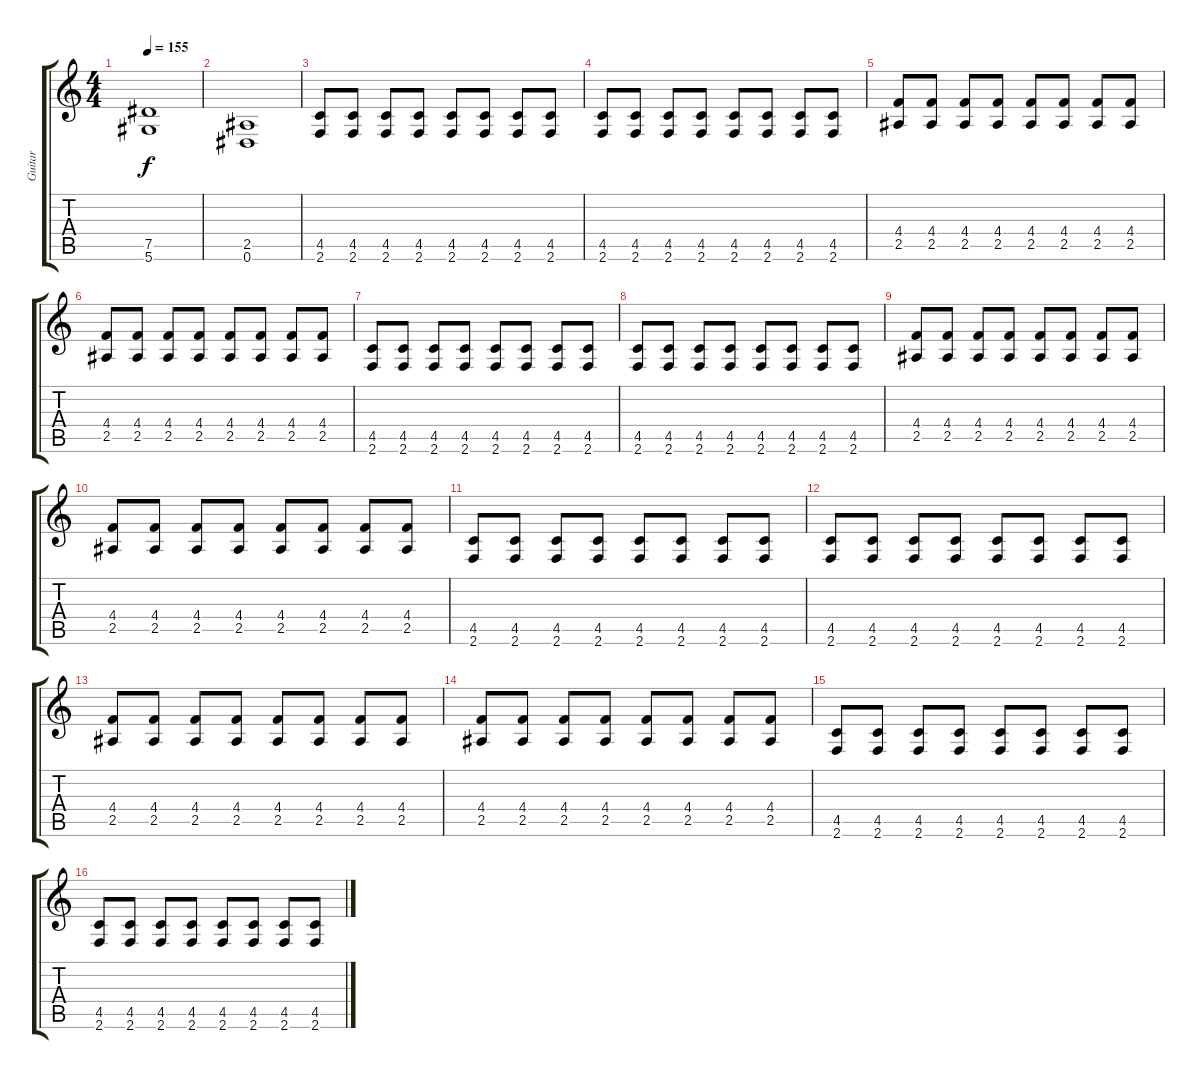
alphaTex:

\track ("Guitar" "Guitar") {instrument overdrivenguitar}
\staff {score tabs}
\tuning (Eb4 Bb3 Gb3 Db3 Ab2 Eb2) {hide}
\ts (4 4)
\tempo 155
\clef g2
\ks c
(7.5 5.6).1{dy f} |
(2.5 0.6).1 |
(4.5 2.6).8 (4.5 2.6).8 (4.5 2.6).8 (4.5 2.6).8 (4.5 2.6).8 (4.5 2.6).8 (4.5 2.6).8 (4.5 2.6).8 |
(4.5 2.6).8 (4.5 2.6).8 (4.5 2.6).8 (4.5 2.6).8 (4.5 2.6).8 (4.5 2.6).8 (4.5 2.6).8 (4.5 2.6).8 |
(4.4 2.5).8 (4.4 2.5).8 (4.4 2.5).8 (4.4 2.5).8 (4.4 2.5).8 (4.4 2.5).8 (4.4 2.5).8 (4.4 2.5).8 |
(4.4 2.5).8 (4.4 2.5).8 (4.4 2.5).8 (4.4 2.5).8 (4.4 2.5).8 (4.4 2.5).8 (4.4 2.5).8 (4.4 2.5).8 |
(4.5 2.6).8 (4.5 2.6).8 (4.5 2.6).8 (4.5 2.6).8 (4.5 2.6).8 (4.5 2.6).8 (4.5 2.6).8 (4.5 2.6).8 |
(4.5 2.6).8 (4.5 2.6).8 (4.5 2.6).8 (4.5 2.6).8 (4.5 2.6).8 (4.5 2.6).8 (4.5 2.6).8 (4.5 2.6).8 |
(4.4 2.5).8 (4.4 2.5).8 (4.4 2.5).8 (4.4 2.5).8 (4.4 2.5).8 (4.4 2.5).8 (4.4 2.5).8 (4.4 2.5).8 |
(4.4 2.5).8 (4.4 2.5).8 (4.4 2.5).8 (4.4 2.5).8 (4.4 2.5).8 (4.4 2.5).8 (4.4 2.5).8 (4.4 2.5).8 |
(4.5 2.6).8 (4.5 2.6).8 (4.5 2.6).8 (4.5 2.6).8 (4.5 2.6).8 (4.5 2.6).8 (4.5 2.6).8 (4.5 2.6).8 |
(4.5 2.6).8 (4.5 2.6).8 (4.5 2.6).8 (4.5 2.6).8 (4.5 2.6).8 (4.5 2.6).8 (4.5 2.6).8 (4.5 2.6).8 |
(4.4 2.5).8 (4.4 2.5).8 (4.4 2.5).8 (4.4 2.5).8 (4.4 2.5).8 (4.4 2.5).8 (4.4 2.5).8 (4.4 2.5).8 |
(4.4 2.5).8 (4.4 2.5).8 (4.4 2.5).8 (4.4 2.5).8 (4.4 2.5).8 (4.4 2.5).8 (4.4 2.5).8 (4.4 2.5).8 |
(4.5 2.6).8 (4.5 2.6).8 (4.5 2.6).8 (4.5 2.6).8 (4.5 2.6).8 (4.5 2.6).8 (4.5 2.6).8 (4.5 2.6).8 |
(4.5 2.6).8 (4.5 2.6).8 (4.5 2.6).8 (4.5 2.6).8 (4.5 2.6).8 (4.5 2.6).8 (4.5 2.6).8 (4.5 2.6).8
